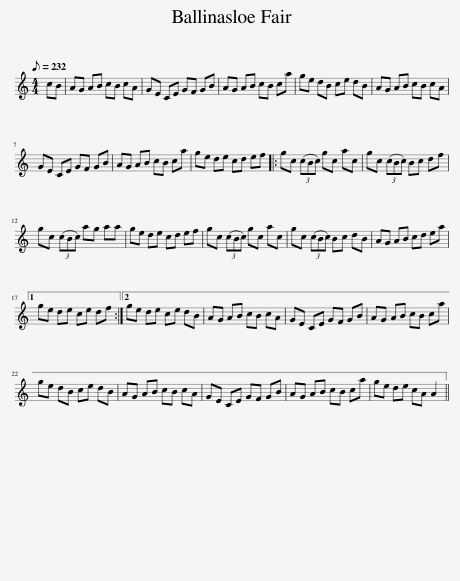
X:1
L:1/8
Q:1/8=232
M:4/4
I:linebreak $
K:C
V:1 treble
V:1
 cB | AG AB cB cA | GE CE GF GB | AG AB cB ca | ge dB ce dB | %5
 AG AB cB cA |$ GE CE GF GB | AG AB cB ca | ge de cd ef |: gc (3(cBc) gc ac | %10
 gc (3(cBc) Bc df |$ gc (3(cBc) ag aa | ge de cd ef | gc (3(cBc) gc ac | gc (3(cBc) Bc dB | %15
 AG AB cd ea |1$ ge de ce df :|2 ge de ce dB | AG AB cB cA | GE CE GF GB | %20
 AG AB cB ca |$ ge dB ce dB | AG AB cB cA | GE CE GF GB | AG AB cB ca | %25
 ge de cA A2 || %26
